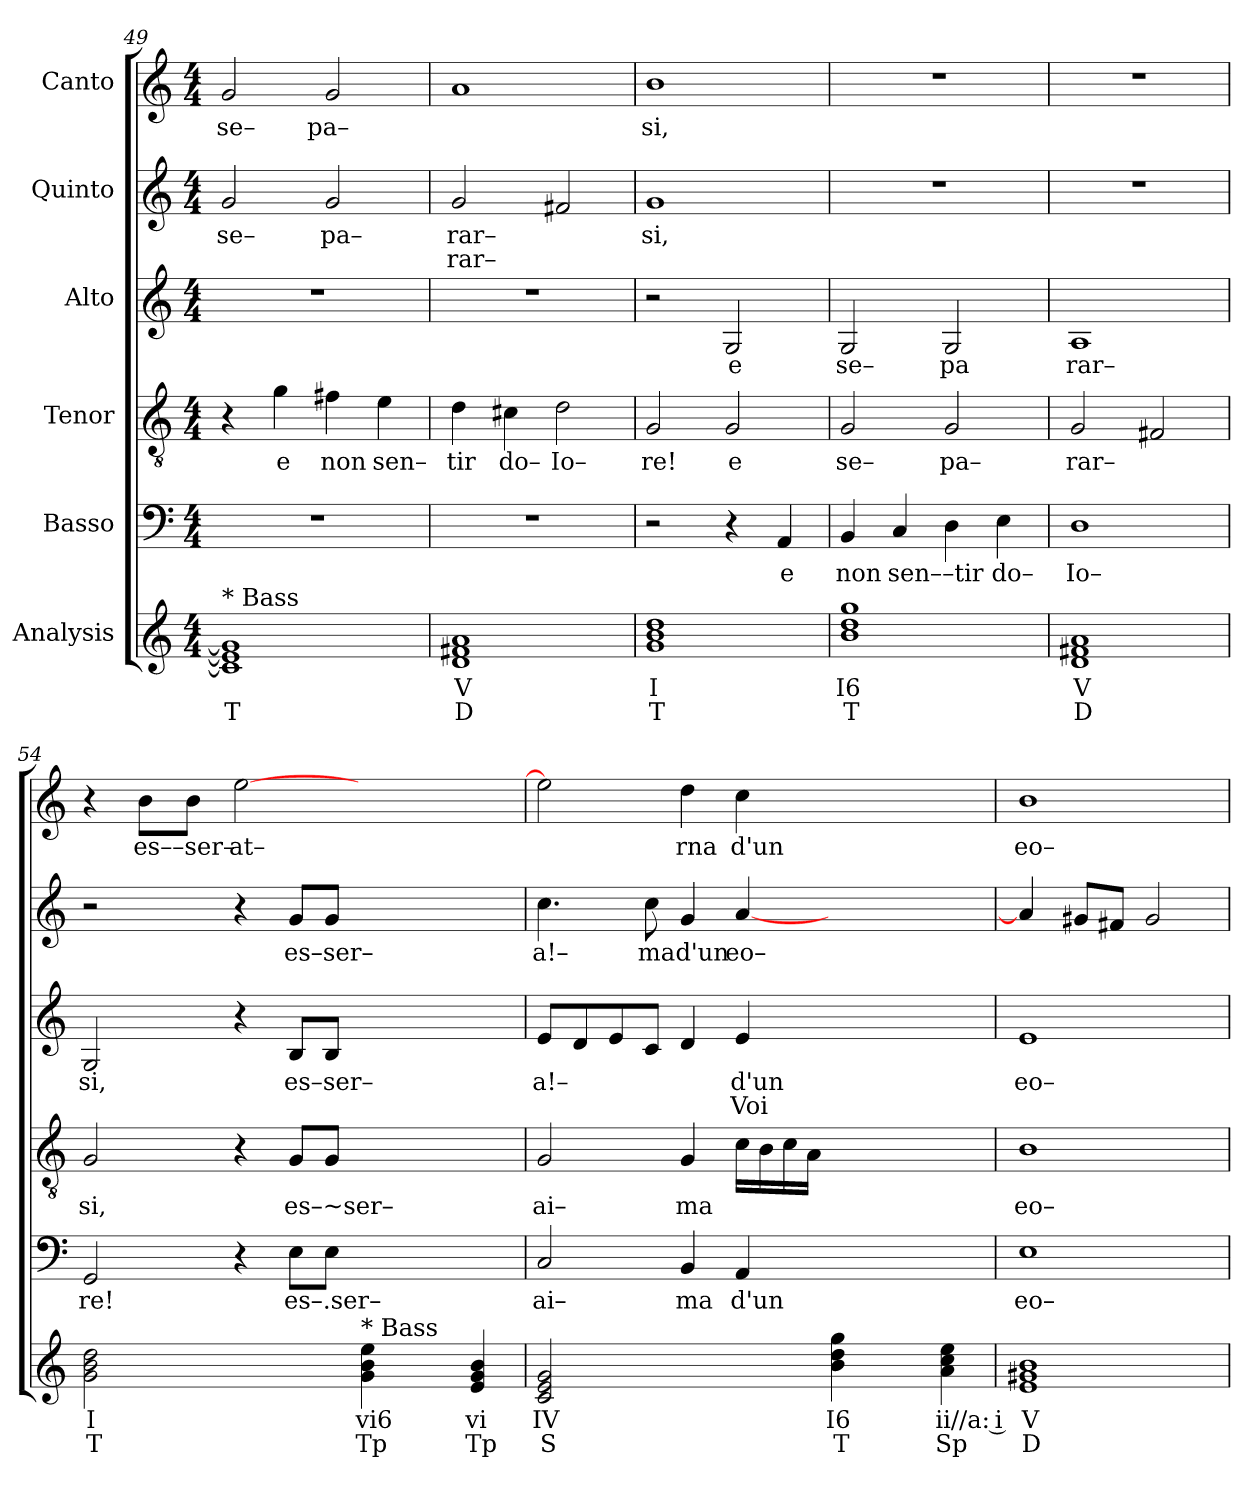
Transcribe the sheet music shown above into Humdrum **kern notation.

**kern	**text	**text	**kern	**text	**kern	**text	**kern	**text	**text	**kern	**text	**text	**kern	**text
*part6	*part6	*part6	*part5	*part5	*part4	*part4	*part3	*part3	*part3	*part2	*part2	*part2	*part1	*part1
*staff6	*staff6	*staff6	*staff5	*staff5	*staff4	*staff4	*staff3	*staff3	*staff3	*staff2	*staff2	*staff2	*staff1	*staff1
*I"Analysis	*	*	*I"Basso	*	*I"Tenor	*	*I"Alto	*	*	*I"Quinto	*	*	*I"Canto	*
*	*	*	*clefF4	*	*clefGv2	*	*clefG2	*	*	*clefG2	*	*	*clefG2	*
*k[]	*	*	*k[]	*	*k[]	*	*k[]	*	*	*k[]	*	*	*k[]	*
*M4/4	*	*	*M4/4	*	*M4/4	*	*M4/4	*	*	*M4/4	*	*	*M4/4	*
=49	=49	=49	=49	=49	=49	=49	=49	=49	=49	=49	=49	=49	=49	=49
!	!	!	!	!	!	!	!	!	!	!	!LO:LY:b	!	!	!
!LO:TX:a:t=* Bass	!	!	!	!	!	!	!	!	!	!	!	!	!	!
!	!	!	!	!	!	!	!	!	!	!	!	!	!	!LO:LY:b
1c] 1e] 1g]	.	T	1r	.	4r	.	1r	.	.	2g/	se–	.	2g/	se–
!	!	!	!	!	!	!LO:LY:b	!	!	!	!	!	!	!	!
.	.	.	.	.	4g\	e	.	.	.	.	.	.	.	.
!	!	!	!	!	!	!LO:LY:b	!	!	!	!	!	!	!	!
!	!	!	!	!	!	!	!	!	!	!	!LO:LY:b	!	!	!
!	!	!	!	!	!	!	!	!	!	!	!	!	!	!LO:LY:b
.	.	.	.	.	4f#X\	non	.	.	.	2g/	pa–	.	2g/	pa–
!	!	!	!	!	!	!LO:LY:b	!	!	!	!	!	!	!	!
.	.	.	.	.	4e\	sen–	.	.	.	.	.	.	.	.
=50	=50	=50	=50	=50	=50	=50	=50	=50	=50	=50	=50	=50	=50	=50
!	!	!	!	!	!	!LO:LY:b	!	!	!	!	!	!	!	!
!	!	!	!	!	!	!	!	!	!	!	!LO:LY:b	!LO:LY:b	!	!
1d 1f#X 1a	V	D	1r	.	4d\	tir	1r	.	.	2g/	rar–	rar–	1a	.
!	!	!	!	!	!	!LO:LY:b	!	!	!	!	!	!	!	!
.	.	.	.	.	4c#X\	do–	.	.	.	.	.	.	.	.
!	!	!	!	!	!	!LO:LY:b	!	!	!	!	!	!	!	!
.	.	.	.	.	2d\	Io–	.	.	.	2f#X/	.	.	.	.
=51	=51	=51	=51	=51	=51	=51	=51	=51	=51	=51	=51	=51	=51	=51
!	!	!	!	!	!	!LO:LY:b	!	!	!	!	!	!	!	!
!	!	!	!	!	!	!	!	!	!	!	!LO:LY:b	!	!	!
!	!	!	!	!	!	!	!	!	!	!	!	!	!	!LO:LY:b
1g 1b 1dd	I	T	2r	.	2G/	re!	2r	.	.	1g	si,	.	1b	si,
!	!	!	!	!	!	!LO:LY:b	!	!	!	!	!	!	!	!
!	!	!	!	!	!	!	!	!LO:LY:b	!	!	!	!	!	!
.	.	.	4r	.	2G/	e	2G/	e	.	.	.	.	.	.
!	!	!	!	!LO:LY:b	!	!	!	!	!	!	!	!	!	!
.	.	.	4AA/	e	.	.	.	.	.	.	.	.	.	.
=52	=52	=52	=52	=52	=52	=52	=52	=52	=52	=52	=52	=52	=52	=52
!	!	!	!	!LO:LY:b	!	!	!	!	!	!	!	!	!	!
!	!	!	!	!	!	!LO:LY:b	!	!	!	!	!	!	!	!
!	!	!	!	!	!	!	!	!LO:LY:b	!	!	!	!	!	!
1b 1dd 1gg	I6	T	4BB/	non	2G/	se–	2G/	se–	.	1r	.	.	1r	.
!	!	!	!	!LO:LY:b	!	!	!	!	!	!	!	!	!	!
.	.	.	4C/	sen––tir	.	.	.	.	.	.	.	.	.	.
!	!	!	!	!	!	!LO:LY:b	!	!	!	!	!	!	!	!
!	!	!	!	!	!	!	!	!LO:LY:b	!	!	!	!	!	!
.	.	.	4D\	.	2G/	pa–	2G/	pa	.	.	.	.	.	.
!	!	!	!	!LO:LY:b	!	!	!	!	!	!	!	!	!	!
.	.	.	4E\	do–	.	.	.	.	.	.	.	.	.	.
=53	=53	=53	=53	=53	=53	=53	=53	=53	=53	=53	=53	=53	=53	=53
!	!	!	!	!LO:LY:b	!	!	!	!	!	!	!	!	!	!
!	!	!	!	!	!	!LO:LY:b	!	!	!	!	!	!	!	!
!	!	!	!	!	!	!	!	!LO:LY:b	!	!	!	!	!	!
1d 1f#X 1a	V	D	1D	Io–	2G/	rar–	1A	rar–	.	1r	.	.	1r	.
.	.	.	.	.	2F#X/	.	.	.	.	.	.	.	.	.
=54	=54	=54	=54	=54	=54	=54	=54	=54	=54	=54	=54	=54	=54	=54
!	!	!	!	!LO:LY:b	!	!	!	!	!	!	!	!	!	!
!	!	!	!	!	!	!LO:LY:b	!	!	!	!	!	!	!	!
!	!	!	!	!	!	!	!	!LO:LY:b	!	!	!	!	!	!
2g 2b 2dd	I	T	2GG/	re!	2G/	si,	2G/	si,	.	2r	.	.	4r	.
!	!	!	!	!	!	!	!	!	!	!	!	!	!	!LO:LY:b
.	.	.	.	.	.	.	.	.	.	.	.	.	8b\L	es––ser–
.	.	.	.	.	.	.	.	.	.	.	.	.	8b\J	.
!	!	!	!	!	!	!	!	!	!	!	!	!	!	!LO:LY:b
2ryy	.	.	4r	.	4r	.	4r	.	.	4r	.	.	[2ee\	at–
!	!	!	!	!LO:LY:b	!	!	!	!	!	!	!	!	!	!
!	!	!	!	!	!	!LO:LY:b	!	!	!	!	!	!	!	!
!	!	!	!	!	!	!	!	!LO:LY:b	!	!	!	!	!	!
!	!	!	!	!	!	!	!	!	!	!	!LO:LY:b	!	!	!
.	.	.	8E\L	es–.ser–	8G/L	es–~ser–	8B/L	es–ser–	.	8g/L	es–ser–	.	.	.
.	.	.	8E\J	.	8G/J	.	8B/J	.	.	8g/J	.	.	.	.
!LO:TX:a:t=* Bass	!	!	!	!	!	!	!	!	!	!	!	!	!	!
4g 4b 4ee	vi6	Tp	2.ryy	.	2.ryy	.	2.ryy	.	.	2.ryy	.	.	2.ryy	.
4ryy	.	.	.	.	.	.	.	.	.	.	.	.	.	.
4e 4g 4b	vi	Tp	.	.	.	.	.	.	.	.	.	.	.	.
=55	=55	=55	=55	=55	=55	=55	=55	=55	=55	=55	=55	=55	=55	=55
!	!	!	!	!LO:LY:b	!	!	!	!	!	!	!	!	!	!
!	!	!	!	!	!	!LO:LY:b	!	!	!	!	!	!	!	!
!	!	!	!	!	!	!	!	!LO:LY:b	!	!	!	!	!	!
!	!	!	!	!	!	!	!	!	!	!	!LO:LY:b	!	!	!
2c 2e 2g	IV	S	2C/	ai–	2G/	ai–	8e/L	a!–	.	4.cc\	a!–	.	2ee\]	.
.	.	.	.	.	.	.	8d/	.	.	.	.	.	.	.
.	.	.	.	.	.	.	8e/	.	.	.	.	.	.	.
!	!	!	!	!	!	!	!	!	!	!	!LO:LY:b	!	!	!
.	.	.	.	.	.	.	8c/J	.	.	8cc\	ma	.	.	.
!	!	!	!	!LO:LY:b	!	!	!	!	!	!	!	!	!	!
!	!	!	!	!	!	!LO:LY:b	!	!	!	!	!	!	!	!
!	!	!	!	!	!	!	!	!	!	!	!LO:LY:b	!	!	!
!	!	!	!	!	!	!	!	!	!	!	!	!	!	!LO:LY:b
2ryy	.	.	4BB/	ma	4G/	ma	4d/	.	.	4g/	d'un	.	4dd\	rna
!	!	!	!	!LO:LY:b	!	!	!	!	!	!	!	!	!	!
!	!	!	!	!	!	!	!	!LO:LY:b	!LO:LY:b	!	!	!	!	!
!	!	!	!	!	!	!	!	!	!	!	!LO:LY:b	!	!	!
!	!	!	!	!	!	!	!	!	!	!	!	!	!	!LO:LY:b
.	.	.	4AA/	d'un	16c\LL	.	4e/	d'un	Voi	[4a/	eo–	.	4cc\	d'un
.	.	.	.	.	16B\	.	.	.	.	.	.	.	.	.
.	.	.	.	.	16c\	.	.	.	.	.	.	.	.	.
.	.	.	.	.	16A\JJ	.	.	.	.	.	.	.	.	.
4b 4dd 4gg	I6	T	2.ryy	.	2.ryy	.	2.ryy	.	.	2.ryy	.	.	2.ryy	.
4ryy	.	.	.	.	.	.	.	.	.	.	.	.	.	.
4a 4cc 4ee	ii//a: i	Sp	.	.	.	.	.	.	.	.	.	.	.	.
=56	=56	=56	=56	=56	=56	=56	=56	=56	=56	=56	=56	=56	=56	=56
!	!	!	!	!LO:LY:b	!	!	!	!	!	!	!	!	!	!
!	!	!	!	!	!	!LO:LY:b	!	!	!	!	!	!	!	!
!	!	!	!	!	!	!	!	!LO:LY:b	!	!	!	!	!	!
!	!	!	!	!	!	!	!	!	!	!	!	!	!	!LO:LY:b
1e 1g#X 1b	V	D	1E	eo–	1B	eo–	1e	eo–	.	4a/]	.	.	1b	eo–
.	.	.	.	.	.	.	.	.	.	8g#X/L	.	.	.	.
.	.	.	.	.	.	.	.	.	.	8f#X/J	.	.	.	.
.	.	.	.	.	.	.	.	.	.	2g#/	.	.	.	.
=	=	=	=	=	=	=	=	=	=	=	=	=	=	=
*-	*-	*-	*-	*-	*-	*-	*-	*-	*-	*-	*-	*-	*-	*-
